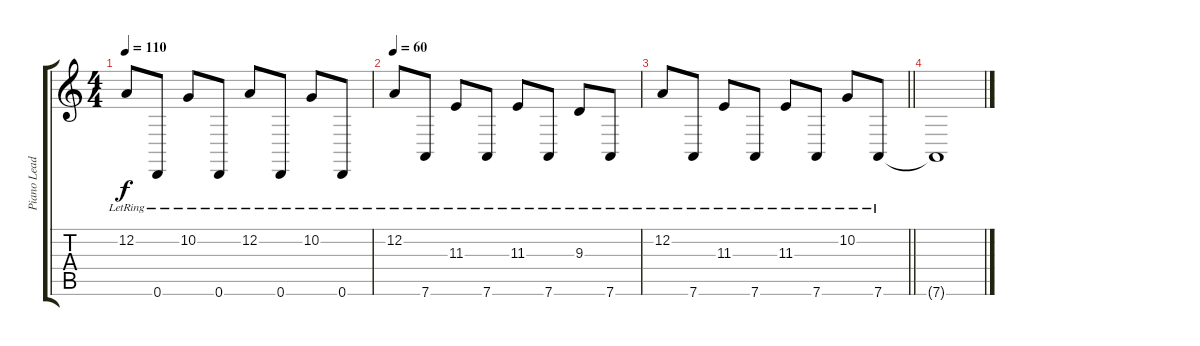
\track ("Piano Lead" "Piano Lead") {instrument acousticgrandpiano}
\staff {score tabs}
\tuning (D4 A3 F3 C3 G2 D2) {hide}
\ts (4 4)
\tempo 110
\clef g2
\ks c
12.2{lr}.8{dy f} 0.6{lr}.8 10.2{lr}.8 0.6{lr}.8 12.2{lr}.8 0.6{lr}.8 10.2{lr}.8 0.6{lr}.8 |
\tempo 60
12.2{lr}.8 7.6{lr}.8 11.3{lr}.8 7.6{lr}.8 11.3{lr}.8 7.6{lr}.8 9.3{lr}.8 7.6{lr}.8 |
\barLineRight lightlight
12.2{lr}.8 7.6{lr}.8 11.3{lr}.8 7.6{lr}.8 11.3{lr}.8 7.6{lr}.8 10.2{lr}.8 7.6{lr}.8 |
7.6{t}.1
